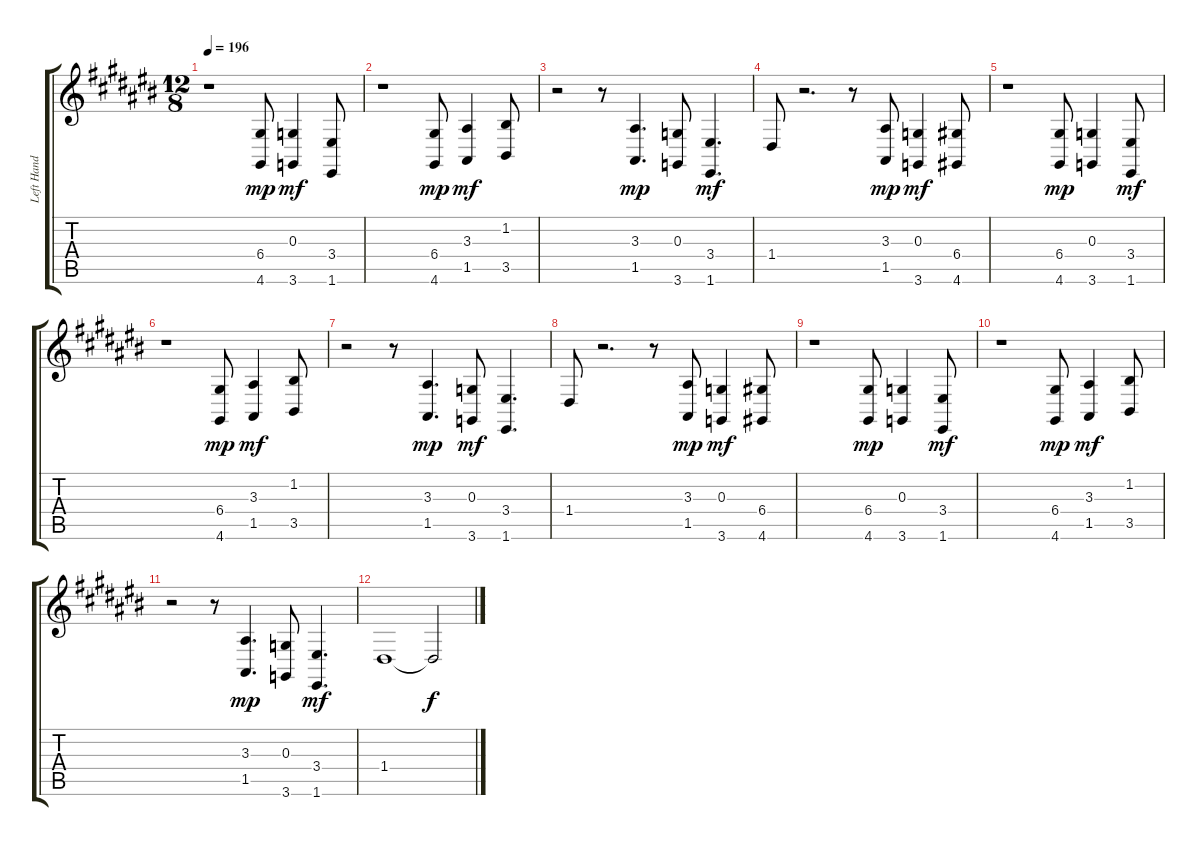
\track ("Left Hand" "Left Hand") {instrument acousticgrandpiano}
\staff {score tabs}
\tuning (E4 B3 G3 D3 A2 E2) {hide}
\ts (12 8)
\tempo 196
\clef g2
\ks c#
r.1{dy mf} (6.4 4.6).8{dy mp} (0.3 3.6).4{dy mf} (3.4 1.6).8 |
r.1 (6.4 4.6).8{dy mp} (3.3 1.5).4{dy mf} (1.2 3.5).8 |
r.2 r.8 (3.3 1.5).4{d dy mp} (0.3 3.6).8 (3.4 1.6).4{d dy mf} |
1.4.8 r.2{d} r.8 (3.3 1.5).8{dy mp} (0.3 3.6).4{dy mf} (6.4 4.6).8 |
r.1 (6.4 4.6).8{dy mp} (0.3 3.6).4 (3.4 1.6).8{dy mf} |
r.1 (6.4 4.6).8{dy mp} (3.3 1.5).4{dy mf} (1.2 3.5).8 |
r.2 r.8 (3.3 1.5).4{d dy mp} (0.3 3.6).8{dy mf} (3.4 1.6).4{d} |
1.4.8 r.2{d} r.8 (3.3 1.5).8{dy mp} (0.3 3.6).4{dy mf} (6.4 4.6).8 |
r.1 (6.4 4.6).8{dy mp} (0.3 3.6).4 (3.4 1.6).8{dy mf} |
r.1 (6.4 4.6).8{dy mp} (3.3 1.5).4{dy mf} (1.2 3.5).8 |
r.2 r.8 (3.3 1.5).4{d dy mp} (0.3 3.6).8 (3.4 1.6).4{d dy mf} |
1.4.1 1.4{t}.2{dy f}
